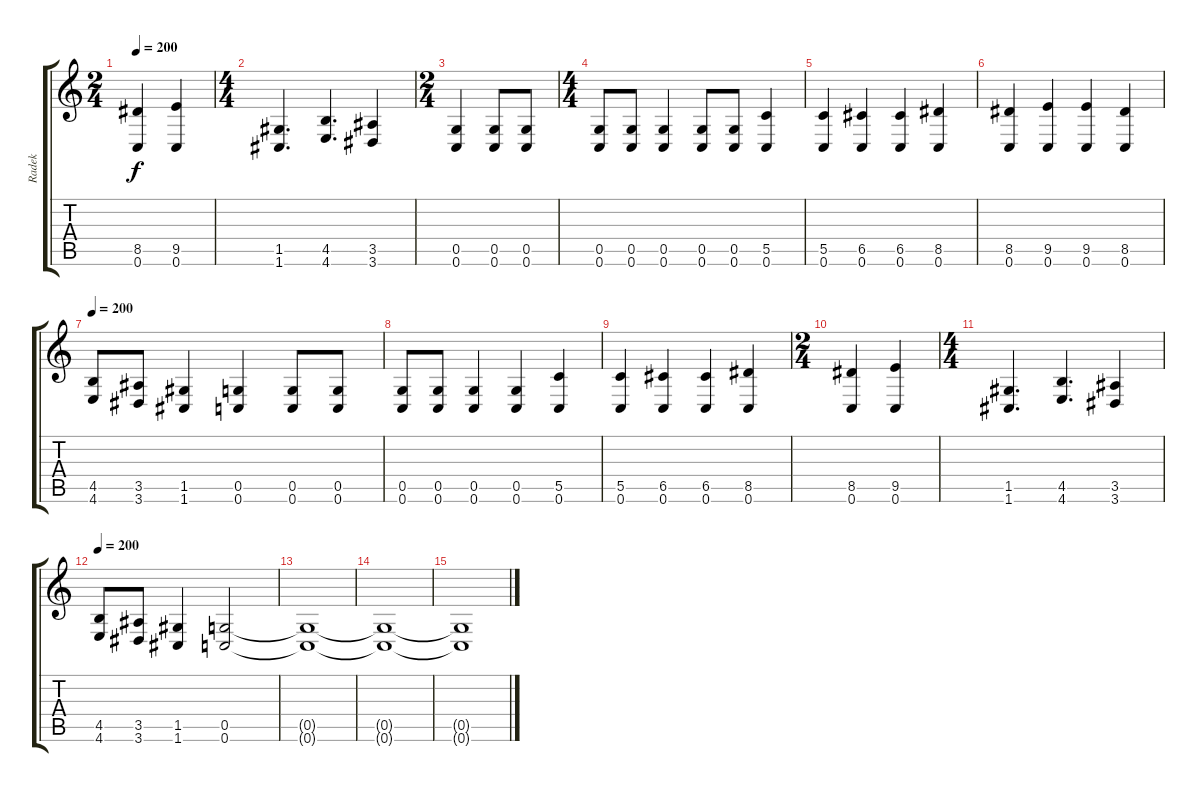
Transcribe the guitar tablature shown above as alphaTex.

\track ("Radek" "Radek") {instrument distortionguitar}
\staff {score tabs}
\tuning (C4 A3 F3 C3 G2 C2) {hide}
\ts (2 4)
\tempo 200
\clef g2
\ks c
(8.5 0.6).4{dy f} (9.5 0.6).4 |
\ts (4 4)
(1.5 1.6).4{d} (4.5 4.6).4{d} (3.5 3.6).4 |
\ts (2 4)
(0.5 0.6).4 (0.5 0.6).8 (0.5 0.6).8 |
\ts (4 4)
(0.5 0.6).8 (0.5 0.6).8 (0.5 0.6).4 (0.5 0.6).8 (0.5 0.6).8 (5.5 0.6).4 |
(5.5 0.6).4 (6.5 0.6).4 (6.5 0.6).4 (8.5 0.6).4 |
(8.5 0.6).4 (9.5 0.6).4 (9.5 0.6).4 (8.5 0.6).4 |
\tempo 200
(4.5 4.6).8 (3.5 3.6).8 (1.5 1.6).4 (0.5 0.6).4 (0.5 0.6).8 (0.5 0.6).8 |
(0.5 0.6).8 (0.5 0.6).8 (0.5 0.6).4 (0.5 0.6).4 (5.5 0.6).4 |
(5.5 0.6).4 (6.5 0.6).4 (6.5 0.6).4 (8.5 0.6).4 |
\ts (2 4)
(8.5 0.6).4 (9.5 0.6).4 |
\ts (4 4)
(1.5 1.6).4{d} (4.5 4.6).4{d} (3.5 3.6).4 |
\tempo 200
(4.5 4.6).8 (3.5 3.6).8 (1.5 1.6).4 (0.5 0.6).2 |
(0.5{t} 0.6{t}).1 |
(0.5{t} 0.6{t}).1 |
(0.5{t} 0.6{t}).1
